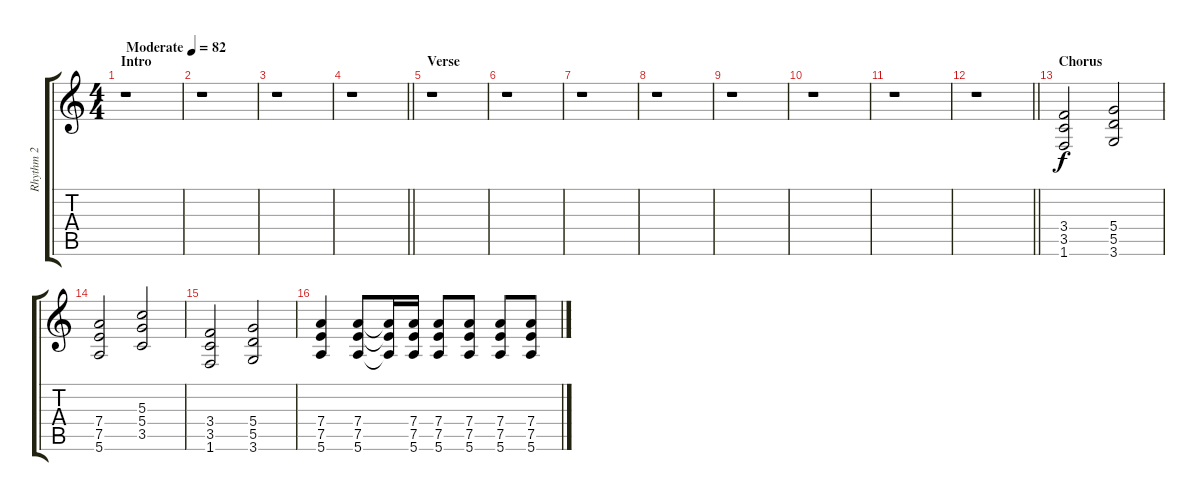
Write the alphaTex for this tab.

\track ("Rhythm 2" "Rhythm 2") {instrument distortionguitar}
\staff {score tabs}
\tuning (E4 B3 G3 D3 A2 E2) {hide}
\ts (4 4)
\section ("" "Intro")
\tempo (82 "Moderate")
\clef g2
\ks c
r.1{dy f instrument distortionguitar} |
r.1 |
r.1 |
\barLineRight lightlight
r.1 |
\section ("" "Verse")
r.1 |
r.1 |
r.1 |
r.1 |
r.1 |
r.1 |
r.1 |
\barLineRight lightlight
r.1 |
\section ("" "Chorus")
(3.4 3.5 1.6).2 (5.4 5.5 3.6).2 |
(7.4 7.5 5.6).2 (5.3 5.4 3.5).2 |
(3.4 3.5 1.6).2 (5.4 5.5 3.6).2 |
(7.4 7.5 5.6).4 (7.4 7.5 5.6).8 (7.4{t} 7.5{t} 5.6{t}).16 (7.4 7.5 5.6).16 (7.4 7.5 5.6).8 (7.4 7.5 5.6).8 (7.4 7.5 5.6).8 (7.4 7.5 5.6).8
